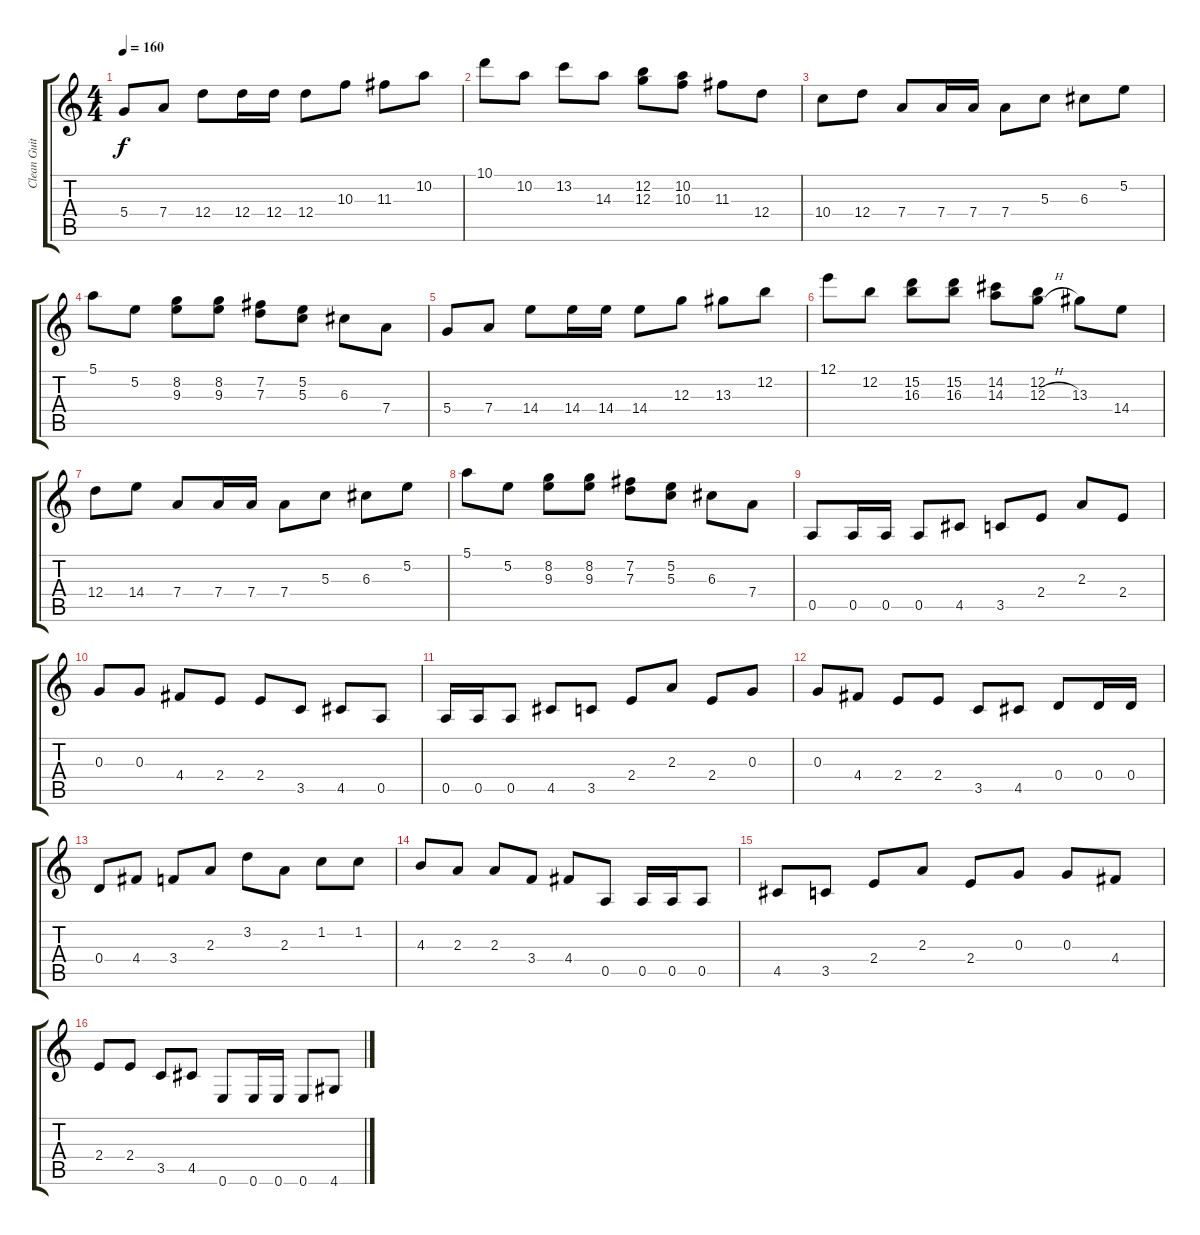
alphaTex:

\track ("Clean Guitar" "Clean Guit") {instrument electricguitarclean}
\staff {score tabs}
\tuning (E4 B3 G3 D3 A2 E2) {hide}
\ts (4 4)
\tempo 160
\clef g2
\ks c
5.4.8{dy f} 7.4.8 12.4.8 12.4.16 12.4.16 12.4.8 10.3.8 11.3.8 10.2.8 |
10.1.8 10.2.8 13.2.8 14.3.8 (12.2 12.3).8 (10.2 10.3).8 11.3.8 12.4.8 |
10.4.8 12.4.8 7.4.8 7.4.16 7.4.16 7.4.8 5.3.8 6.3.8 5.2.8 |
5.1.8 5.2.8 (8.2 9.3).8 (8.2 9.3).8 (7.2 7.3).8 (5.2 5.3).8 6.3.8 7.4.8 |
5.4.8 7.4.8 14.4.8 14.4.16 14.4.16 14.4.8 12.3.8 13.3.8 12.2.8 |
12.1.8 12.2.8 (15.2 16.3).8 (15.2 16.3).8 (14.2 14.3).8 (12.2 12.3{h}).8 13.3.8 14.4.8 |
12.4.8 14.4.8 7.4.8 7.4.16 7.4.16 7.4.8 5.3.8 6.3.8 5.2.8 |
5.1.8 5.2.8 (8.2 9.3).8 (8.2 9.3).8 (7.2 7.3).8 (5.2 5.3).8 6.3.8 7.4.8 |
0.5.8 0.5.16 0.5.16 0.5.8 4.5.8 3.5.8 2.4.8 2.3.8 2.4.8 |
0.3.8 0.3.8 4.4.8 2.4.8 2.4.8 3.5.8 4.5.8 0.5.8 |
0.5.16 0.5.16 0.5.8 4.5.8 3.5.8 2.4.8 2.3.8 2.4.8 0.3.8 |
0.3.8 4.4.8 2.4.8 2.4.8 3.5.8 4.5.8 0.4.8 0.4.16 0.4.16 |
0.4.8 4.4.8 3.4.8 2.3.8 3.2.8 2.3.8 1.2.8 1.2.8 |
4.3.8 2.3.8 2.3.8 3.4.8 4.4.8 0.5.8 0.5.16 0.5.16 0.5.8 |
4.5.8 3.5.8 2.4.8 2.3.8 2.4.8 0.3.8 0.3.8 4.4.8 |
2.4.8 2.4.8 3.5.8 4.5.8 0.6.8 0.6.16 0.6.16 0.6.8 4.6.8
